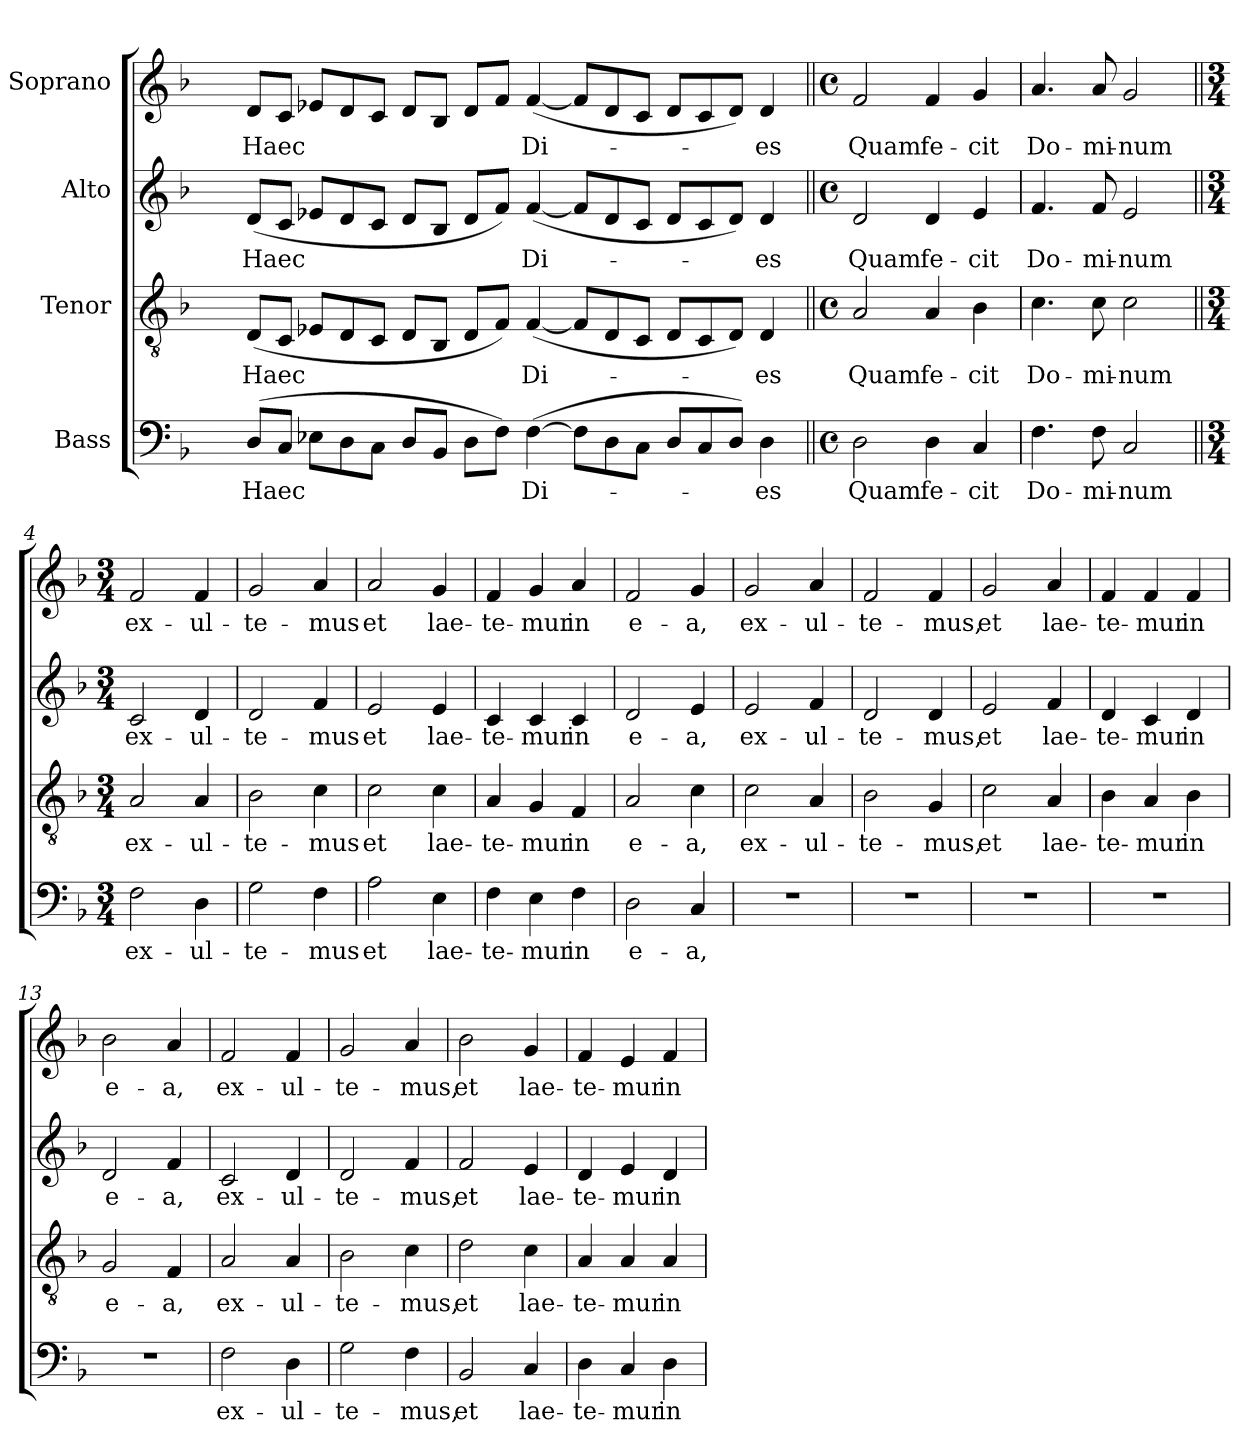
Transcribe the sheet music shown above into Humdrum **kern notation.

**kern	**text	**kern	**text	**kern	**text	**kern	**text
*part4	*part4	*part3	*part3	*part2	*part2	*part1	*part1
*staff4	*staff4	*staff3	*staff3	*staff2	*staff2	*staff1	*staff1
*I"Bass	*	*I"Tenor	*	*I"Alto	*	*I"Soprano	*
*clefF4	*	*clefGv2	*	*clefG2	*	*clefG2	*
*k[b-]	*	*k[b-]	*	*k[b-]	*	*k[b-]	*
*F:	*	*F:	*	*F:	*	*F:	*
=1	=1	=1	=1	=1	=1	=1	=1
4ryy	.	4ryy	.	4ryy	.	4ryy	.
(8D/L	Haec	(8D/L	Haec	(8d/L	Haec	8d/L	Haec
8C/J	.	8C/J	.	8c/J	.	8c/J	.
8E-X\L	.	8E-X/L	.	8e-X/L	.	8e-X/L	.
8D\	.	8D/	.	8d/	.	8d/	.
8C\J	.	8C/J	.	8c/J	.	8c/J	.
8D/L	.	8D/L	.	8d/L	.	8d/L	.
8BB-/J	.	8BB-/J	.	8B-/J	.	8B-/J	.
8D\L	.	8D/L	.	8d/L	.	8d/L	.
8F\J)	.	8F/J)	.	8f/J)	.	8f/J	.
([4F\	Di-	([4F/	Di-	([4f/	Di-	([4f/	Di-
8F\L]	.	8F/L]	.	8f/L]	.	8f/L]	.
8D\	.	8D/	.	8d/	.	8d/	.
8C\J	.	8C/J	.	8c/J	.	8c/J	.
8D/L	.	8D/L	.	8d/L	.	8d/L	.
8C/	.	8C/	.	8c/	.	8c/	.
8D/J)	.	8D/J)	.	8d/J)	.	8d/J)	.
4D\	-es	4D/	-es	4d/	-es	4d/	-es
=2||	=2||	=2||	=2||	=2||	=2||	=2||	=2||
*M4/4	*	*M4/4	*	*M4/4	*	*M4/4	*
*met(c)	*	*met(c)	*	*met(c)	*	*met(c)	*
2D\	Quam	2A/	Quam	2d/	Quam	2f/	Quam
4D\	fe-	4A/	fe-	4d/	fe-	4f/	fe-
4C/	-cit	4B-\	-cit	4e/	-cit	4g/	-cit
=3	=3	=3	=3	=3	=3	=3	=3
4.F\	Do-	4.c\	Do-	4.f/	Do-	4.a/	Do-
8F\	-mi-	8c\	-mi-	8f/	-mi-	8a/	-mi-
2C/	-num	2c\	-num	2e/	-num	2g/	-num
!!LO:LB:g=z
=4||	=4||	=4||	=4||	=4||	=4||	=4||	=4||
*M3/4	*	*M3/4	*	*M3/4	*	*M3/4	*
2F\	ex-	2A/	ex-	2c/	ex-	2f/	ex-
4D\	-ul-	4A/	-ul-	4d/	-ul-	4f/	-ul-
=5	=5	=5	=5	=5	=5	=5	=5
2G\	-te-	2B-\	-te-	2d/	-te-	2g/	-te-
4F\	-mus	4c\	-mus	4f/	-mus	4a/	-mus
=6	=6	=6	=6	=6	=6	=6	=6
2A\	et	2c\	et	2e/	et	2a/	et
4E\	lae-	4c\	lae-	4e/	lae-	4g/	lae-
=7	=7	=7	=7	=7	=7	=7	=7
4F\	-te-	4A/	-te-	4c/	-te-	4f/	-te-
4E\	-mur	4G/	-mur	4c/	-mur	4g/	-mur
4F\	in	4F/	in	4c/	in	4a/	in
=8	=8	=8	=8	=8	=8	=8	=8
2D\	e-	2A/	e-	2d/	e-	2f/	e-
4C/	-a,	4c\	-a,	4e/	-a,	4g/	-a,
=9	=9	=9	=9	=9	=9	=9	=9
2.r	.	2c\	ex-	2e/	ex-	2g/	ex-
.	.	4A/	-ul-	4f/	-ul-	4a/	-ul-
=10	=10	=10	=10	=10	=10	=10	=10
2.r	.	2B-\	-te-	2d/	-te-	2f/	-te-
.	.	4G/	-mus,	4d/	-mus,	4f/	-mus,
=11	=11	=11	=11	=11	=11	=11	=11
2.r	.	2c\	et	2e/	et	2g/	et
.	.	4A/	lae-	4f/	lae-	4a/	lae-
!!LO:PB:g=z
=12	=12	=12	=12	=12	=12	=12	=12
2.r	.	4B-\	-te-	4d/	-te-	4f/	-te-
.	.	4A/	-mur	4c/	-mur	4f/	-mur
.	.	4B-\	in	4d/	in	4f/	in
=13	=13	=13	=13	=13	=13	=13	=13
2.r	.	2G/	e-	2d/	e-	2b-\	e-
.	.	4F/	-a,	4f/	-a,	4a/	-a,
=14	=14	=14	=14	=14	=14	=14	=14
2F\	ex-	2A/	ex-	2c/	ex-	2f/	ex-
4D\	-ul-	4A/	-ul-	4d/	-ul-	4f/	-ul-
=15	=15	=15	=15	=15	=15	=15	=15
2G\	-te-	2B-\	-te-	2d/	-te-	2g/	-te-
4F\	-mus,	4c\	-mus,	4f/	-mus,	4a/	-mus,
=16	=16	=16	=16	=16	=16	=16	=16
2BB-/	et	2d\	et	2f/	et	2b-\	et
4C/	lae-	4c\	lae-	4e/	lae-	4g/	lae-
=17	=17	=17	=17	=17	=17	=17	=17
4D\	-te-	4A/	-te-	4d/	-te-	4f/	-te-
4C/	-mur	4A/	-mur	4e/	-mur	4e/	-mur
4D\	in	4A/	in	4d/	in	4f/	in
=	=	=	=	=	=	=	=
*-	*-	*-	*-	*-	*-	*-	*-
